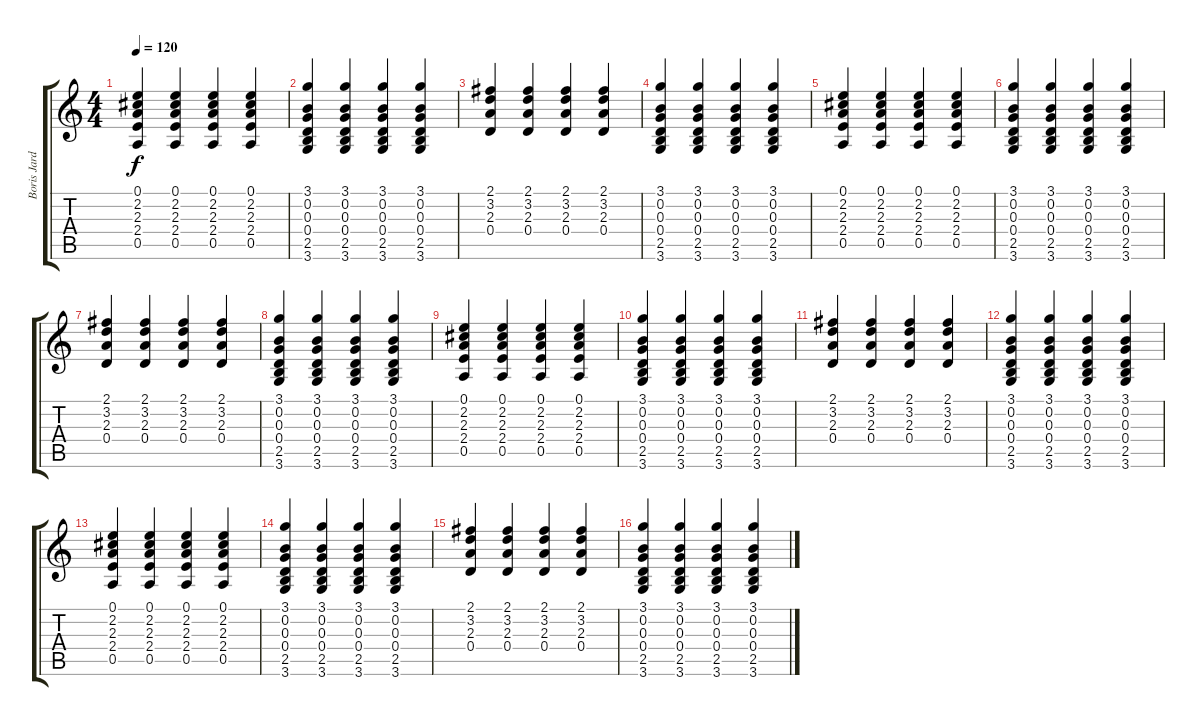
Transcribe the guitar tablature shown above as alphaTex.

\track ("Boris Jardel" "Boris Jard") {instrument electricguitarjazz}
\staff {score tabs}
\tuning (E4 B3 G3 D3 A2 E2) {hide}
\ts (4 4)
\tempo 120
\clef g2
\ks c
(0.1 2.2 2.3 2.4 0.5).4{dy f} (0.1 2.2 2.3 2.4 0.5).4 (0.1 2.2 2.3 2.4 0.5).4 (0.1 2.2 2.3 2.4 0.5).4 |
(3.1 0.2 0.3 0.4 2.5 3.6).4 (3.1 0.2 0.3 0.4 2.5 3.6).4 (3.1 0.2 0.3 0.4 2.5 3.6).4 (3.1 0.2 0.3 0.4 2.5 3.6).4 |
(2.1 3.2 2.3 0.4).4 (2.1 3.2 2.3 0.4).4 (2.1 3.2 2.3 0.4).4 (2.1 3.2 2.3 0.4).4 |
(3.1 0.2 0.3 0.4 2.5 3.6).4 (3.1 0.2 0.3 0.4 2.5 3.6).4 (3.1 0.2 0.3 0.4 2.5 3.6).4 (3.1 0.2 0.3 0.4 2.5 3.6).4 |
(0.1 2.2 2.3 2.4 0.5).4 (0.1 2.2 2.3 2.4 0.5).4 (0.1 2.2 2.3 2.4 0.5).4 (0.1 2.2 2.3 2.4 0.5).4 |
(3.1 0.2 0.3 0.4 2.5 3.6).4 (3.1 0.2 0.3 0.4 2.5 3.6).4 (3.1 0.2 0.3 0.4 2.5 3.6).4 (3.1 0.2 0.3 0.4 2.5 3.6).4 |
(2.1 3.2 2.3 0.4).4 (2.1 3.2 2.3 0.4).4 (2.1 3.2 2.3 0.4).4 (2.1 3.2 2.3 0.4).4 |
(3.1 0.2 0.3 0.4 2.5 3.6).4 (3.1 0.2 0.3 0.4 2.5 3.6).4 (3.1 0.2 0.3 0.4 2.5 3.6).4 (3.1 0.2 0.3 0.4 2.5 3.6).4 |
(0.1 2.2 2.3 2.4 0.5).4 (0.1 2.2 2.3 2.4 0.5).4 (0.1 2.2 2.3 2.4 0.5).4 (0.1 2.2 2.3 2.4 0.5).4 |
(3.1 0.2 0.3 0.4 2.5 3.6).4 (3.1 0.2 0.3 0.4 2.5 3.6).4 (3.1 0.2 0.3 0.4 2.5 3.6).4 (3.1 0.2 0.3 0.4 2.5 3.6).4 |
(2.1 3.2 2.3 0.4).4 (2.1 3.2 2.3 0.4).4 (2.1 3.2 2.3 0.4).4 (2.1 3.2 2.3 0.4).4 |
(3.1 0.2 0.3 0.4 2.5 3.6).4 (3.1 0.2 0.3 0.4 2.5 3.6).4 (3.1 0.2 0.3 0.4 2.5 3.6).4 (3.1 0.2 0.3 0.4 2.5 3.6).4 |
(0.1 2.2 2.3 2.4 0.5).4 (0.1 2.2 2.3 2.4 0.5).4 (0.1 2.2 2.3 2.4 0.5).4 (0.1 2.2 2.3 2.4 0.5).4 |
(3.1 0.2 0.3 0.4 2.5 3.6).4 (3.1 0.2 0.3 0.4 2.5 3.6).4 (3.1 0.2 0.3 0.4 2.5 3.6).4 (3.1 0.2 0.3 0.4 2.5 3.6).4 |
(2.1 3.2 2.3 0.4).4 (2.1 3.2 2.3 0.4).4 (2.1 3.2 2.3 0.4).4 (2.1 3.2 2.3 0.4).4 |
(3.1 0.2 0.3 0.4 2.5 3.6).4 (3.1 0.2 0.3 0.4 2.5 3.6).4 (3.1 0.2 0.3 0.4 2.5 3.6).4 (3.1 0.2 0.3 0.4 2.5 3.6).4
